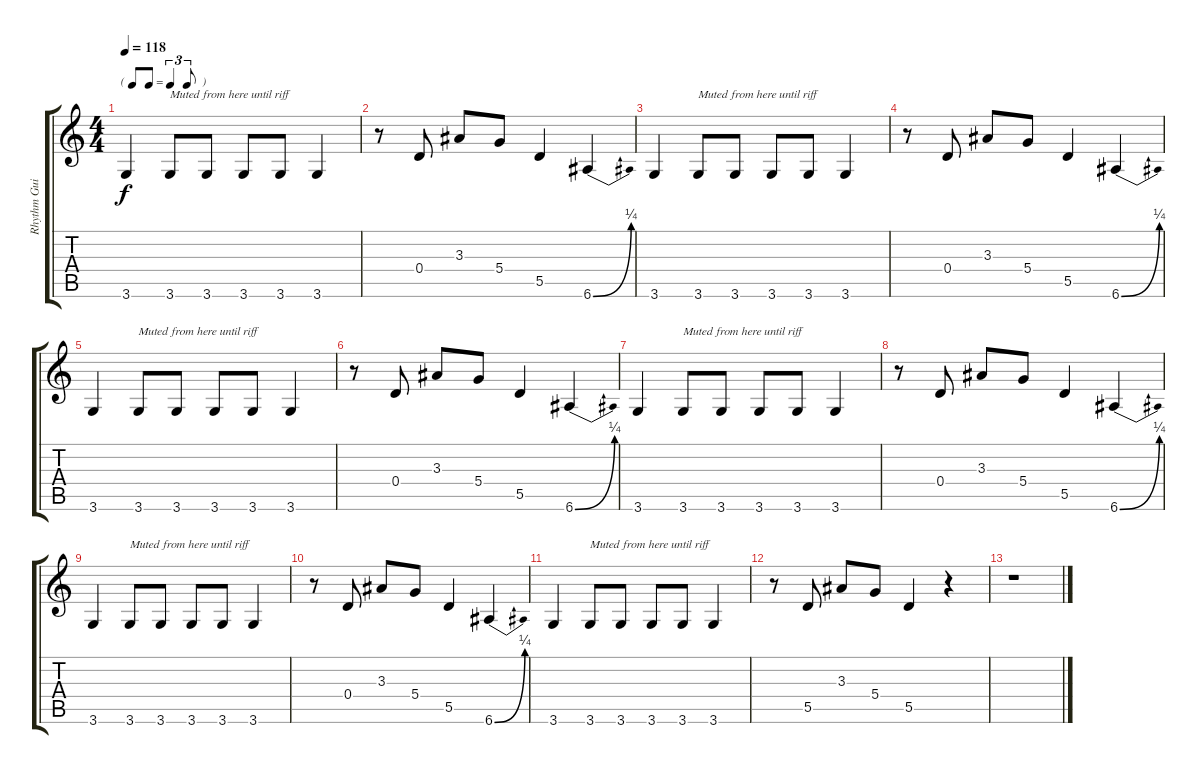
\track ("Rhythm Guitar" "Rhythm Gui") {instrument overdrivenguitar}
\staff {score tabs}
\tuning (E4 B3 G3 D3 A2 E2) {hide}
\ts (4 4)
\tf triplet8th
\tempo 118
\clef g2
\ks c
3.6.4{dy f} 3.6.8{txt "Muted from here until riff"} 3.6.8 3.6.8 3.6.8 3.6.4 |
r.8 0.4.8 3.3.8 5.4.8 5.5.4 6.6{be (bend 0 0 60 1)}.4 |
3.6.4 3.6.8{txt "Muted from here until riff"} 3.6.8 3.6.8 3.6.8 3.6.4 |
r.8 0.4.8 3.3.8 5.4.8 5.5.4 6.6{be (bend 0 0 60 1)}.4 |
3.6.4 3.6.8{txt "Muted from here until riff"} 3.6.8 3.6.8 3.6.8 3.6.4 |
r.8 0.4.8 3.3.8 5.4.8 5.5.4 6.6{be (bend 0 0 60 1)}.4 |
3.6.4 3.6.8{txt "Muted from here until riff"} 3.6.8 3.6.8 3.6.8 3.6.4 |
r.8 0.4.8 3.3.8 5.4.8 5.5.4 6.6{be (bend 0 0 60 1)}.4 |
3.6.4 3.6.8{txt "Muted from here until riff"} 3.6.8 3.6.8 3.6.8 3.6.4 |
r.8 0.4.8 3.3.8 5.4.8 5.5.4 6.6{be (bend 0 0 60 1)}.4 |
3.6.4 3.6.8{txt "Muted from here until riff"} 3.6.8 3.6.8 3.6.8 3.6.4 |
r.8 5.5.8 3.3.8 5.4.8 5.5.4 r.4 |
r.1
